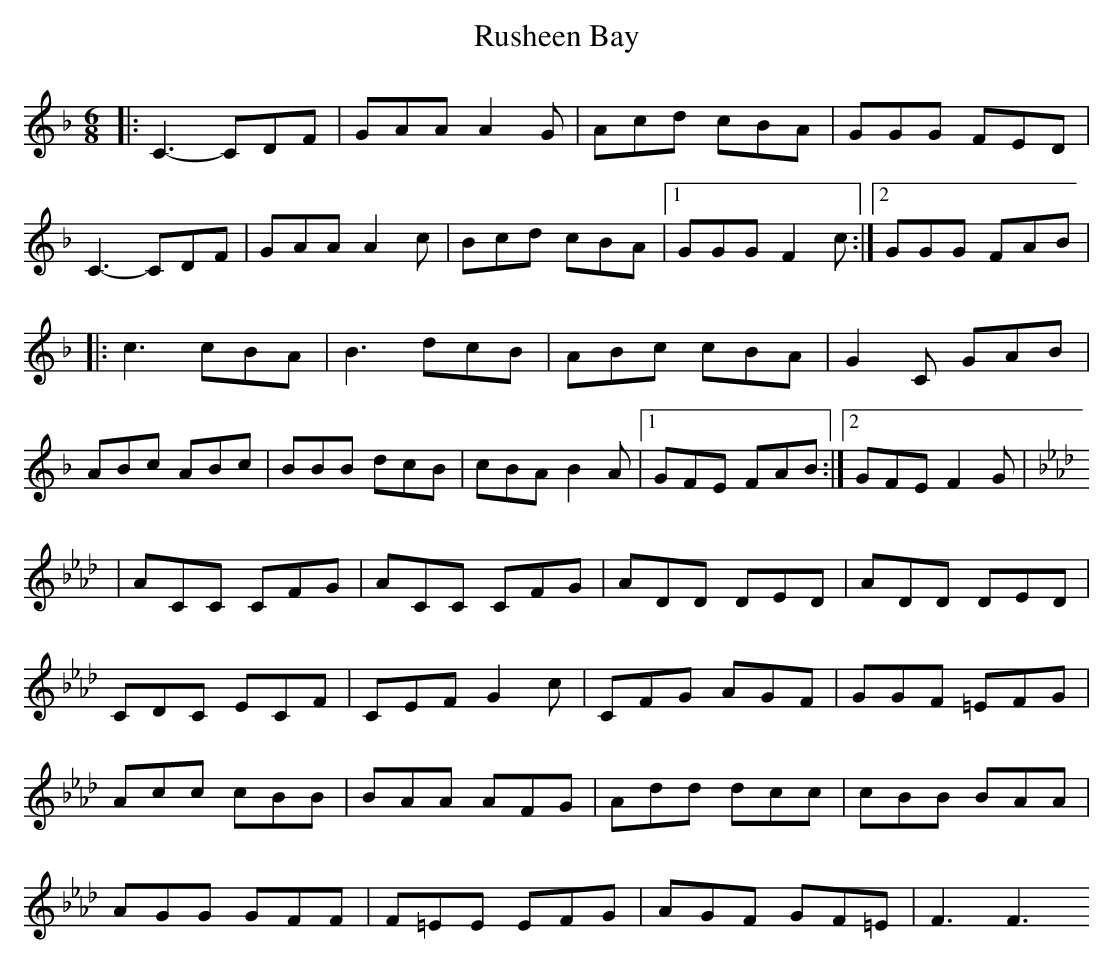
X:1
T: Rusheen Bay
M: 6/8
L: 1/8
K: Fmaj
|: C3- CDF | GAA A2 G | Acd cBA | GGG FED |
C3- CDF | GAA A2 c | Bcd cBA |1 GGG F2 c :|2 GGG FAB |
|: c3 cBA | B3 dcB | ABc cBA | G2 C GAB |
ABc ABc | BBB dcB | cBA B2 A |1 GFE FAB :|2 GFE F2 G |
[K:Ab] | ACC CFG | ACC CFG | ADD DED | ADD DED |
CDC ECF | CEF G2 c | CFG AGF | GGF =EFG |
Acc cBB | BAA AFG | Add dcc | cBB BAA |
AGG GFF | F=EE EFG | AGF GF=E | F3 F3
